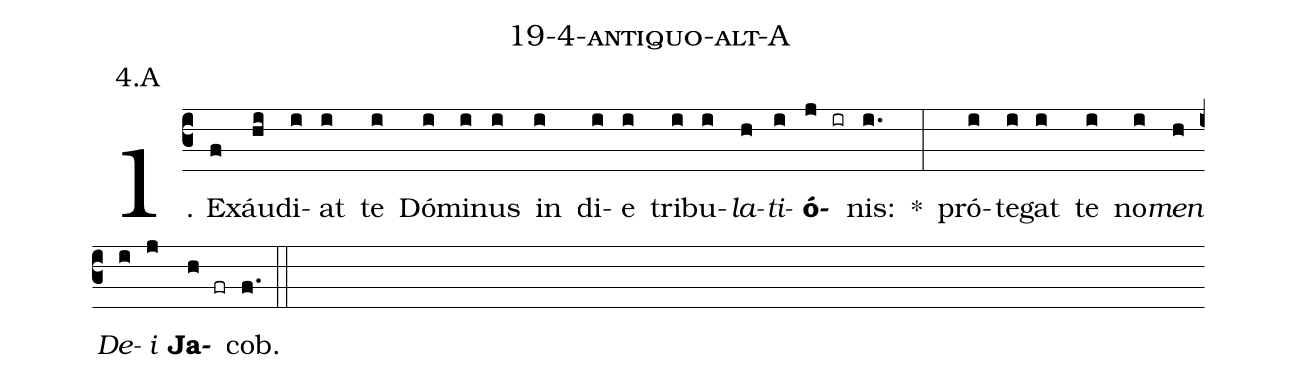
name: 19-4-antiquo-alt-A;
annotation: 4.A;
%%
(c3)1. Ex(f)áu(hi)di(i)at(i) te(i) Dó(i)mi(i)nus(i) in(i) di(i)e(i) tri(i)bu(i)<i>la</i>(h)<i>ti</i>(i)<b>ó</b>(j ir)nis:(i.) *(:) pró(i)te(i)gat(i) te(i) no(i)<i>men</i>(h) <i>De</i>(i)<i>i</i>(j) <b>Ja</b>(h fr)cob.(f.) (::)
